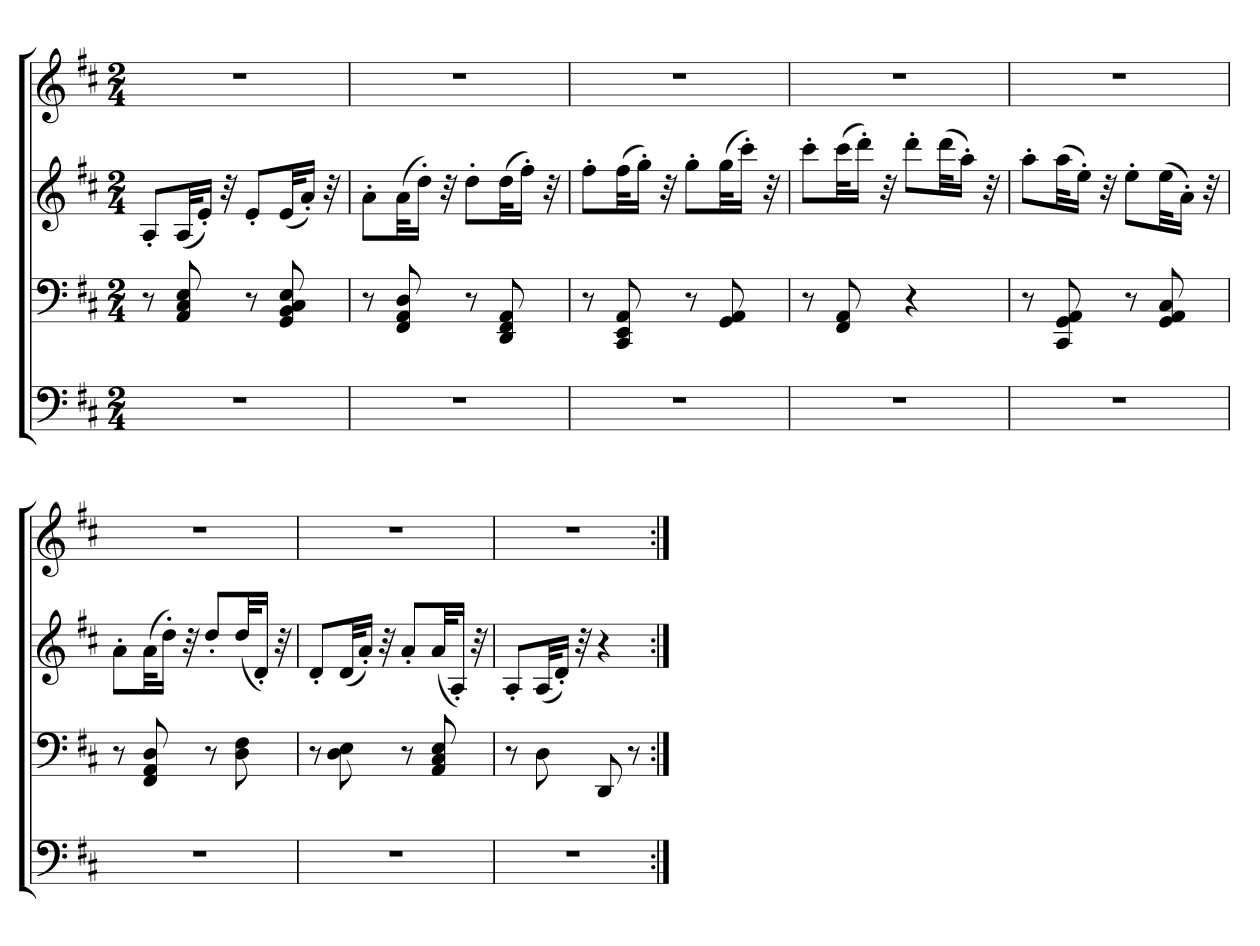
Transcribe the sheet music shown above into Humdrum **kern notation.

**kern	**kern	**kern	**kern
*part4	*part3	*part2	*part1
*staff4	*staff3	*staff2	*staff1
*clefF4	*clefF4	*clefG2	*clefG2
*k[f#c#]	*k[f#c#]	*k[f#c#]	*k[f#c#]
*D:	*D:	*D:	*D:
*M2/4	*M2/4	*M2/4	*M2/4
=	=	=	=
2r	8r	8A'L	2r
.	8AA 8C# 8E	(32AKL	.
.	.	16e'JJ)	.
.	.	32r	.
.	8r	8e'L	.
.	8GG 8BB 8C# 8E	(32eKL	.
.	.	16a'JJ)	.
.	.	32r	.
=	=	=	=
2r	8r	8a'L	2r
.	8FF# 8AA 8D	(32aKL	.
.	.	16dd'JJ)	.
.	.	32r	.
.	8r	8dd'L	.
.	8DD 8FF# 8AA	(32ddKL	.
.	.	16ff#'JJ)	.
.	.	32r	.
=	=	=	=
2r	8r	8ff#'L	2r
.	8CC# 8EE 8AA	(32ff#KL	.
.	.	16gg'JJ)	.
.	.	32r	.
.	8r	8gg'L	.
.	8GG 8AA	(32ggKL	.
.	.	16ccc#'JJ)	.
.	.	32r	.
=	=	=	=
2r	8r	8ccc#'L	2r
.	8FF# 8AA	(32ccc#KL	.
.	.	16ddd'JJ)	.
.	.	32r	.
.	4r	8ddd'L	.
.	.	(32dddKL	.
.	.	16aa'JJ)	.
.	.	32r	.
=	=	=	=
2r	8r	8aa'L	2r
.	8CC# 8GG 8AA	(32aaKL	.
.	.	16ee'JJ)	.
.	.	32r	.
.	8r	8ee'L	.
.	8GG 8AA 8C#	(32eeKL	.
.	.	16a'JJ)	.
.	.	32r	.
=	=	=	=
2r	8r	8a'L	2r
.	8FF# 8AA 8D	(32aKL	.
.	.	16dd'JJ)	.
.	.	32r	.
.	8r	8dd'L	.
.	8D 8F#	(32ddKL	.
.	.	16d'JJ)	.
.	.	32r	.
=	=	=	=
2r	8r	8d'L	2r
.	8D 8E	(32dKL	.
.	.	16a'JJ)	.
.	.	32r	.
.	8r	8a'L	.
.	8AA 8C# 8E	(32aKL	.
.	.	16A'JJ)	.
.	.	32r	.
=	=	=	=
2r	8r	8A'L	2r
.	8D	(32AKL	.
.	.	16d'JJ)	.
.	.	32r	.
.	8DD	4r	.
.	8r	.	.
=:|!	=:|!	=:|!	=:|!
*-	*-	*-	*-
